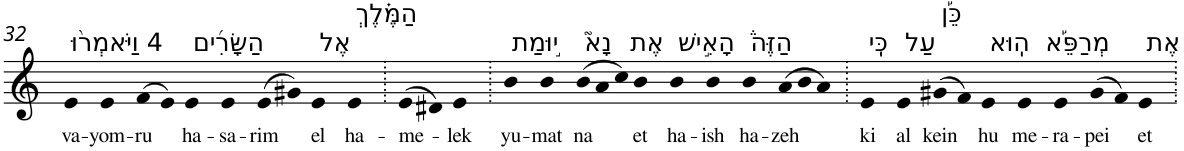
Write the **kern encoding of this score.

**kern	**text
*part1	*part1
*staff1	*staff1
*I"Piano	*
*I'Pno	*
!!LO:PB:g=z
*clefG2	*
*k[]	*
=32	=32
!LO:TX:a:t=4 וַיֹּאמְר֨וּ	!
!	!LO:LY:b
4e	va-
!	!LO:LY:b
4e	-yom-
!	!LO:LY:b
(>8f	-ru
8e)	.
!LO:TX:a:t=הַשָּׂרִ֜ים	!
!	!LO:LY:b
4e	ha-
!	!LO:LY:b
4e	-sa-
!	!LO:LY:b
(>8e	-rim
8g#X)	.
!LO:TX:a:t=אֶל	!
!	!LO:LY:b
4e	el
!LO:TX:a:t=הַמֶּ֗לֶךְ	!
!	!LO:LY:b
4e	ha-
=33.	=33.
!	!LO:LY:b
(>8e	-me-
8d#X)	.
!	!LO:LY:b
4e	-lek
=34.	=34.
!LO:TX:a:t=י֣וּמַת	!
!	!LO:LY:b
4b	yu-
!	!LO:LY:b
4b	-mat
*Xtuplet	*
!LO:TX:a:t=נָא֮	!
!	!LO:LY:b
(>12b	na
12a	.
12cc)	.
!LO:TX:a:t=אֶת	!
!	!LO:LY:b
4b	et
!LO:TX:a:t=הָאִ֣ישׁ	!
!	!LO:LY:b
4b	ha-
!	!LO:LY:b
4b	-ish
!LO:TX:a:t=הַזֶּה֒	!
!	!LO:LY:b
4b	ha-
!	!LO:LY:b
(>12a	-zeh
12b	.
12a)	.
=35.	=35.
!LO:TX:a:t=כִּֽי	!
!	!LO:LY:b
4e	ki
!LO:TX:a:t=עַל	!
!	!LO:LY:b
4e	al
!LO:TX:a:t=כֵּ֡ן	!
!	!LO:LY:b
(>8g#X	kein
8f)	.
!LO:TX:a:t=הֽוּא	!
!	!LO:LY:b
4e	hu
!LO:TX:a:t=מְרַפֵּ֡א	!
!	!LO:LY:b
4e	me-
!	!LO:LY:b
4e	-ra-
!	!LO:LY:b
(>8g#	-pei
8f)	.
!LO:TX:a:t=אֶת	!
!	!LO:LY:b
4e	et
=.	=.
*-	*-
